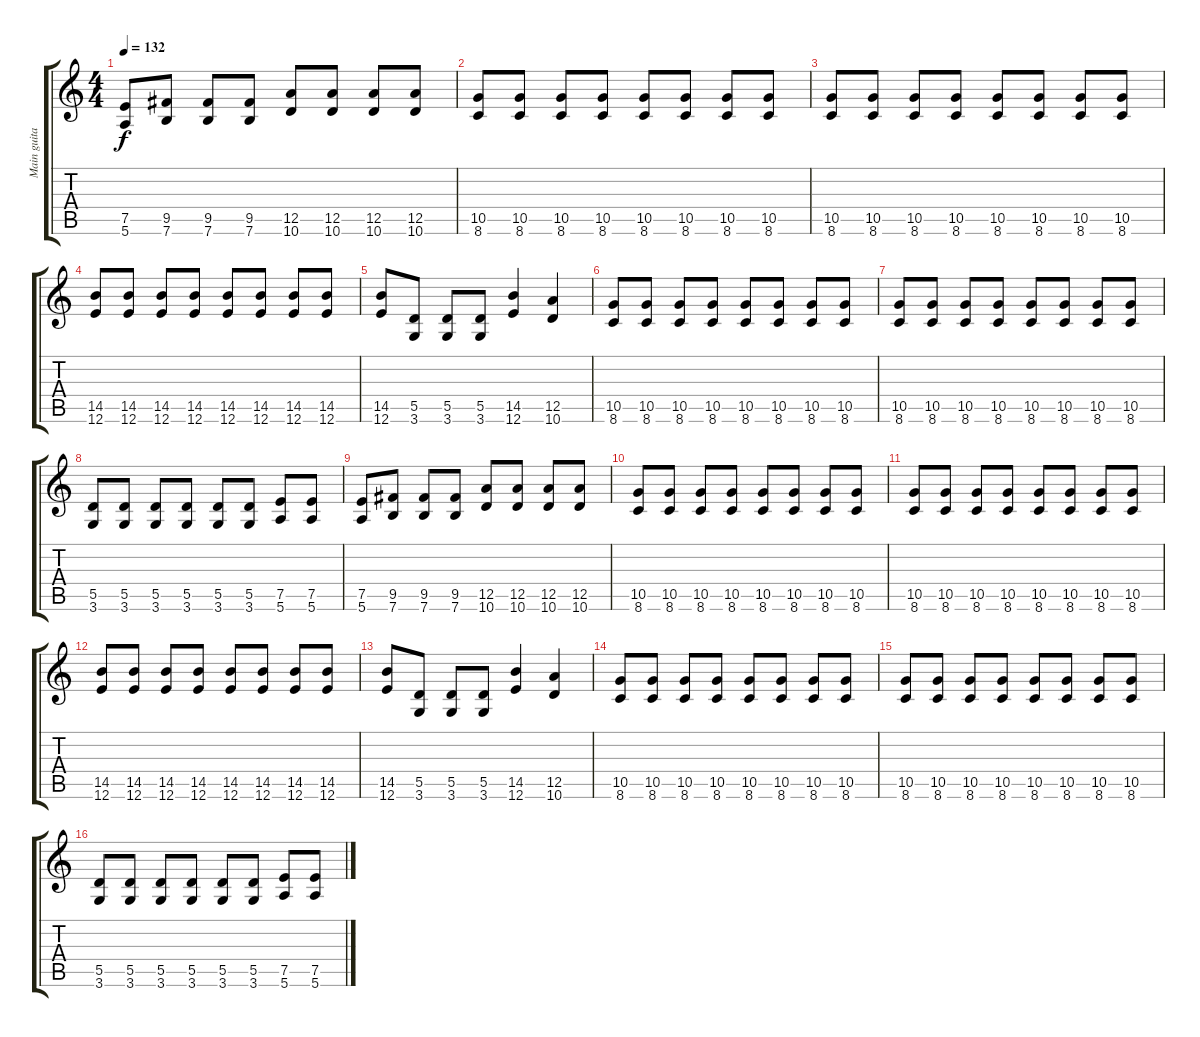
\track ("Main guitar" "Main guita") {instrument overdrivenguitar}
\staff {score tabs}
\tuning (E4 B3 G3 D3 A2 E2) {hide}
\ts (4 4)
\tempo 132
\clef g2
\ks c
(7.5 5.6).8{dy f} (9.5 7.6).8 (9.5 7.6).8 (9.5 7.6).8 (12.5 10.6).8 (12.5 10.6).8 (12.5 10.6).8 (12.5 10.6).8 |
(10.5 8.6).8 (10.5 8.6).8 (10.5 8.6).8 (10.5 8.6).8 (10.5 8.6).8 (10.5 8.6).8 (10.5 8.6).8 (10.5 8.6).8 |
(10.5 8.6).8 (10.5 8.6).8 (10.5 8.6).8 (10.5 8.6).8 (10.5 8.6).8 (10.5 8.6).8 (10.5 8.6).8 (10.5 8.6).8 |
(14.5 12.6).8 (14.5 12.6).8 (14.5 12.6).8 (14.5 12.6).8 (14.5 12.6).8 (14.5 12.6).8 (14.5 12.6).8 (14.5 12.6).8 |
(14.5 12.6).8 (5.5 3.6).8 (5.5 3.6).8 (5.5 3.6).8 (14.5 12.6).4 (12.5 10.6).4 |
(10.5 8.6).8 (10.5 8.6).8 (10.5 8.6).8 (10.5 8.6).8 (10.5 8.6).8 (10.5 8.6).8 (10.5 8.6).8 (10.5 8.6).8 |
(10.5 8.6).8 (10.5 8.6).8 (10.5 8.6).8 (10.5 8.6).8 (10.5 8.6).8 (10.5 8.6).8 (10.5 8.6).8 (10.5 8.6).8 |
(5.5 3.6).8{volume 12 balance 3 instrument overdrivenguitar} (5.5 3.6).8 (5.5 3.6).8 (5.5 3.6).8 (5.5 3.6).8 (5.5 3.6).8 (7.5 5.6).8 (7.5 5.6).8 |
(7.5 5.6).8 (9.5 7.6).8 (9.5 7.6).8 (9.5 7.6).8 (12.5 10.6).8 (12.5 10.6).8 (12.5 10.6).8 (12.5 10.6).8 |
(10.5 8.6).8 (10.5 8.6).8 (10.5 8.6).8 (10.5 8.6).8 (10.5 8.6).8 (10.5 8.6).8 (10.5 8.6).8 (10.5 8.6).8 |
(10.5 8.6).8 (10.5 8.6).8 (10.5 8.6).8 (10.5 8.6).8 (10.5 8.6).8 (10.5 8.6).8 (10.5 8.6).8 (10.5 8.6).8 |
(14.5 12.6).8 (14.5 12.6).8 (14.5 12.6).8 (14.5 12.6).8 (14.5 12.6).8 (14.5 12.6).8 (14.5 12.6).8 (14.5 12.6).8 |
(14.5 12.6).8 (5.5 3.6).8 (5.5 3.6).8 (5.5 3.6).8 (14.5 12.6).4 (12.5 10.6).4 |
(10.5 8.6).8 (10.5 8.6).8 (10.5 8.6).8 (10.5 8.6).8 (10.5 8.6).8 (10.5 8.6).8 (10.5 8.6).8 (10.5 8.6).8 |
(10.5 8.6).8 (10.5 8.6).8 (10.5 8.6).8 (10.5 8.6).8 (10.5 8.6).8 (10.5 8.6).8 (10.5 8.6).8 (10.5 8.6).8 |
(5.5 3.6).8{volume 12 balance 3 instrument overdrivenguitar} (5.5 3.6).8 (5.5 3.6).8 (5.5 3.6).8 (5.5 3.6).8 (5.5 3.6).8 (7.5 5.6).8 (7.5 5.6).8
